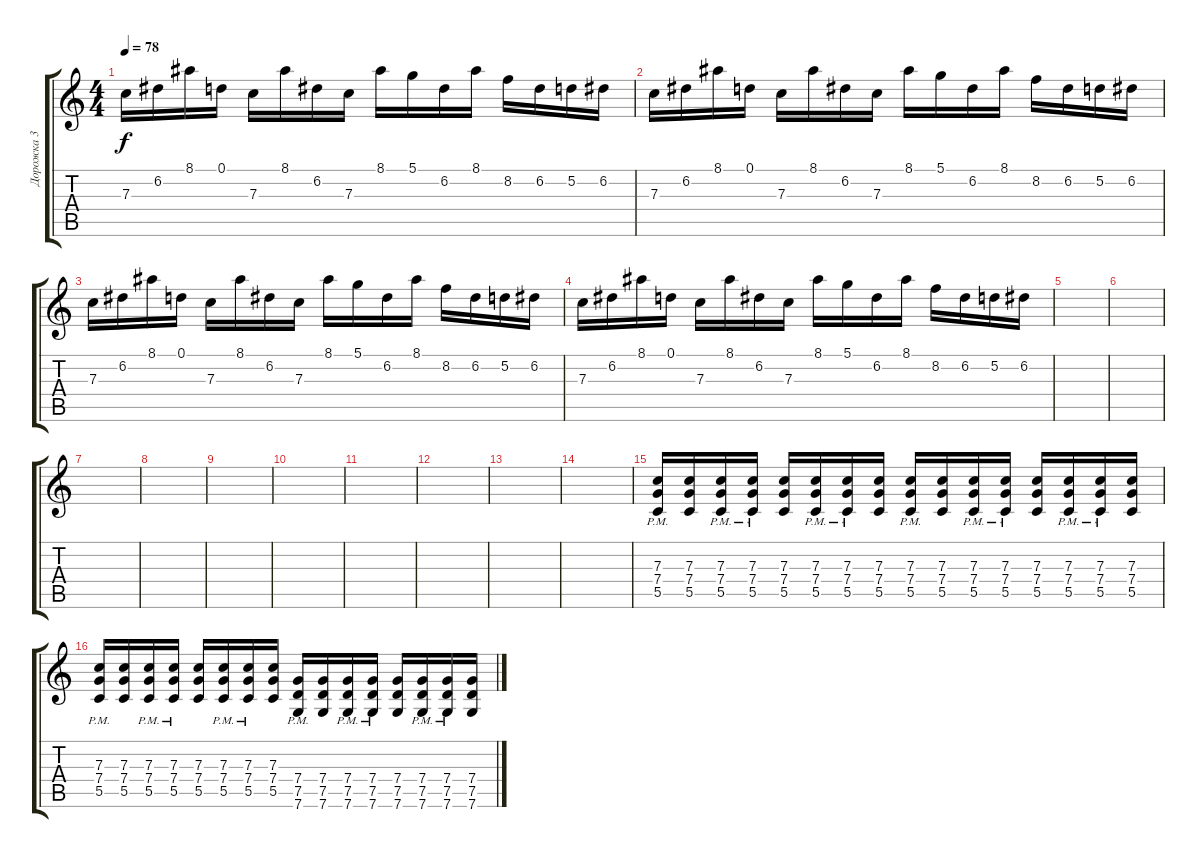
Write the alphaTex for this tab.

\track ("Дорожка 3" "Дорожка 3") {instrument distortionguitar}
\staff {score tabs}
\tuning (D4 A3 F3 C3 G2 C2) {hide}
\ts (4 4)
\tempo 78
\clef g2
\ks c
7.3.16{dy f} 6.2.16 8.1.16 0.1.16 7.3.16 8.1.16 6.2.16 7.3.16 8.1.16 5.1.16 6.2.16 8.1.16 8.2.16 6.2.16 5.2.16 6.2.16 |
7.3.16 6.2.16 8.1.16 0.1.16 7.3.16 8.1.16 6.2.16 7.3.16 8.1.16 5.1.16 6.2.16 8.1.16 8.2.16 6.2.16 5.2.16 6.2.16 |
7.3.16 6.2.16 8.1.16 0.1.16 7.3.16 8.1.16 6.2.16 7.3.16 8.1.16 5.1.16 6.2.16 8.1.16 8.2.16 6.2.16 5.2.16 6.2.16 |
7.3.16 6.2.16 8.1.16 0.1.16 7.3.16 8.1.16 6.2.16 7.3.16 8.1.16 5.1.16 6.2.16 8.1.16 8.2.16 6.2.16 5.2.16 6.2.16 |
|
|
|
|
|
|
|
|
|
|
(7.3{pm} 7.4{pm} 5.5{pm}).16 (7.3 7.4 5.5).16 (7.3{pm} 7.4{pm} 5.5{pm}).16 (7.3{pm} 7.4{pm} 5.5{pm}).16 (7.3 7.4 5.5).16 (7.3{pm} 7.4{pm} 5.5{pm}).16 (7.3{pm} 7.4{pm} 5.5{pm}).16 (7.3 7.4 5.5).16 (7.3{pm} 7.4{pm} 5.5{pm}).16 (7.3 7.4 5.5).16 (7.3{pm} 7.4{pm} 5.5{pm}).16 (7.3{pm} 7.4{pm} 5.5{pm}).16 (7.3 7.4 5.5).16 (7.3{pm} 7.4{pm} 5.5{pm}).16 (7.3{pm} 7.4{pm} 5.5{pm}).16 (7.3 7.4 5.5).16 |
(7.3{pm} 7.4{pm} 5.5{pm}).16 (7.3 7.4 5.5).16 (7.3{pm} 7.4{pm} 5.5{pm}).16 (7.3{pm} 7.4{pm} 5.5{pm}).16 (7.3 7.4 5.5).16 (7.3{pm} 7.4{pm} 5.5{pm}).16 (7.3{pm} 7.4{pm} 5.5{pm}).16 (7.3 7.4 5.5).16 (7.4{pm} 7.5{pm} 7.6{pm}).16 (7.4 7.5 7.6).16 (7.4{pm} 7.5{pm} 7.6{pm}).16 (7.4{pm} 7.5{pm} 7.6{pm}).16 (7.4 7.5 7.6).16 (7.4{pm} 7.5{pm} 7.6{pm}).16 (7.4{pm} 7.5{pm} 7.6{pm}).16 (7.4 7.5 7.6).16
